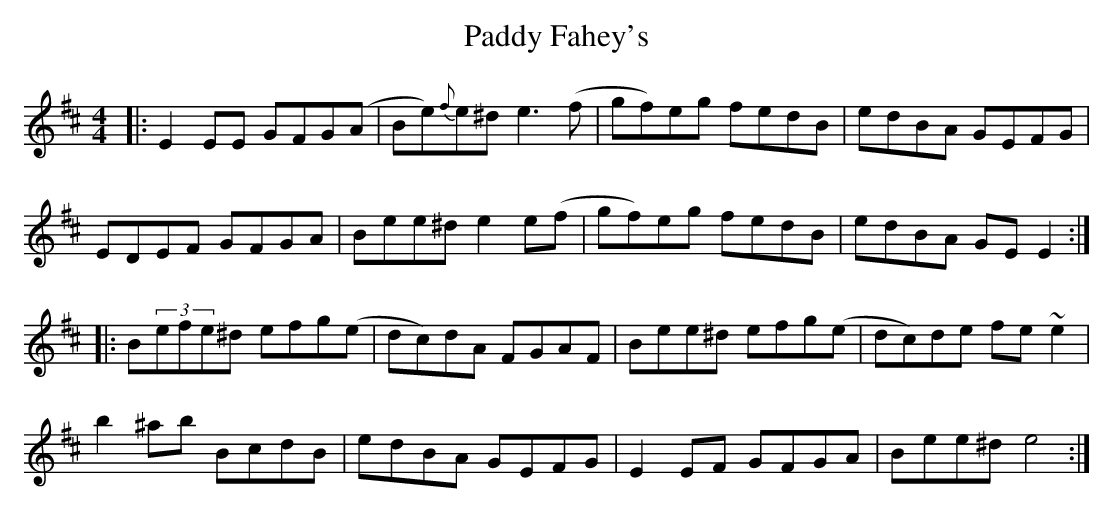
X:1
T: Paddy Fahey's
M: 4/4
L: 1/8
K:Edor
|:E2EE GFG(A|Be){f}e^d e3 (f|gf)eg fedB|edBA GEFG|
EDEF GFGA|Bee^d e2e(f|gf)eg fedB|edBA GEE2:|
|:B(3efe^d  efg(e|dc)dA FGAF|Bee^d efg(e|dc)de fe~e2|
b2^ab BcdB|edBA GEFG|E2EF GFGA|Bee^d e4:|
